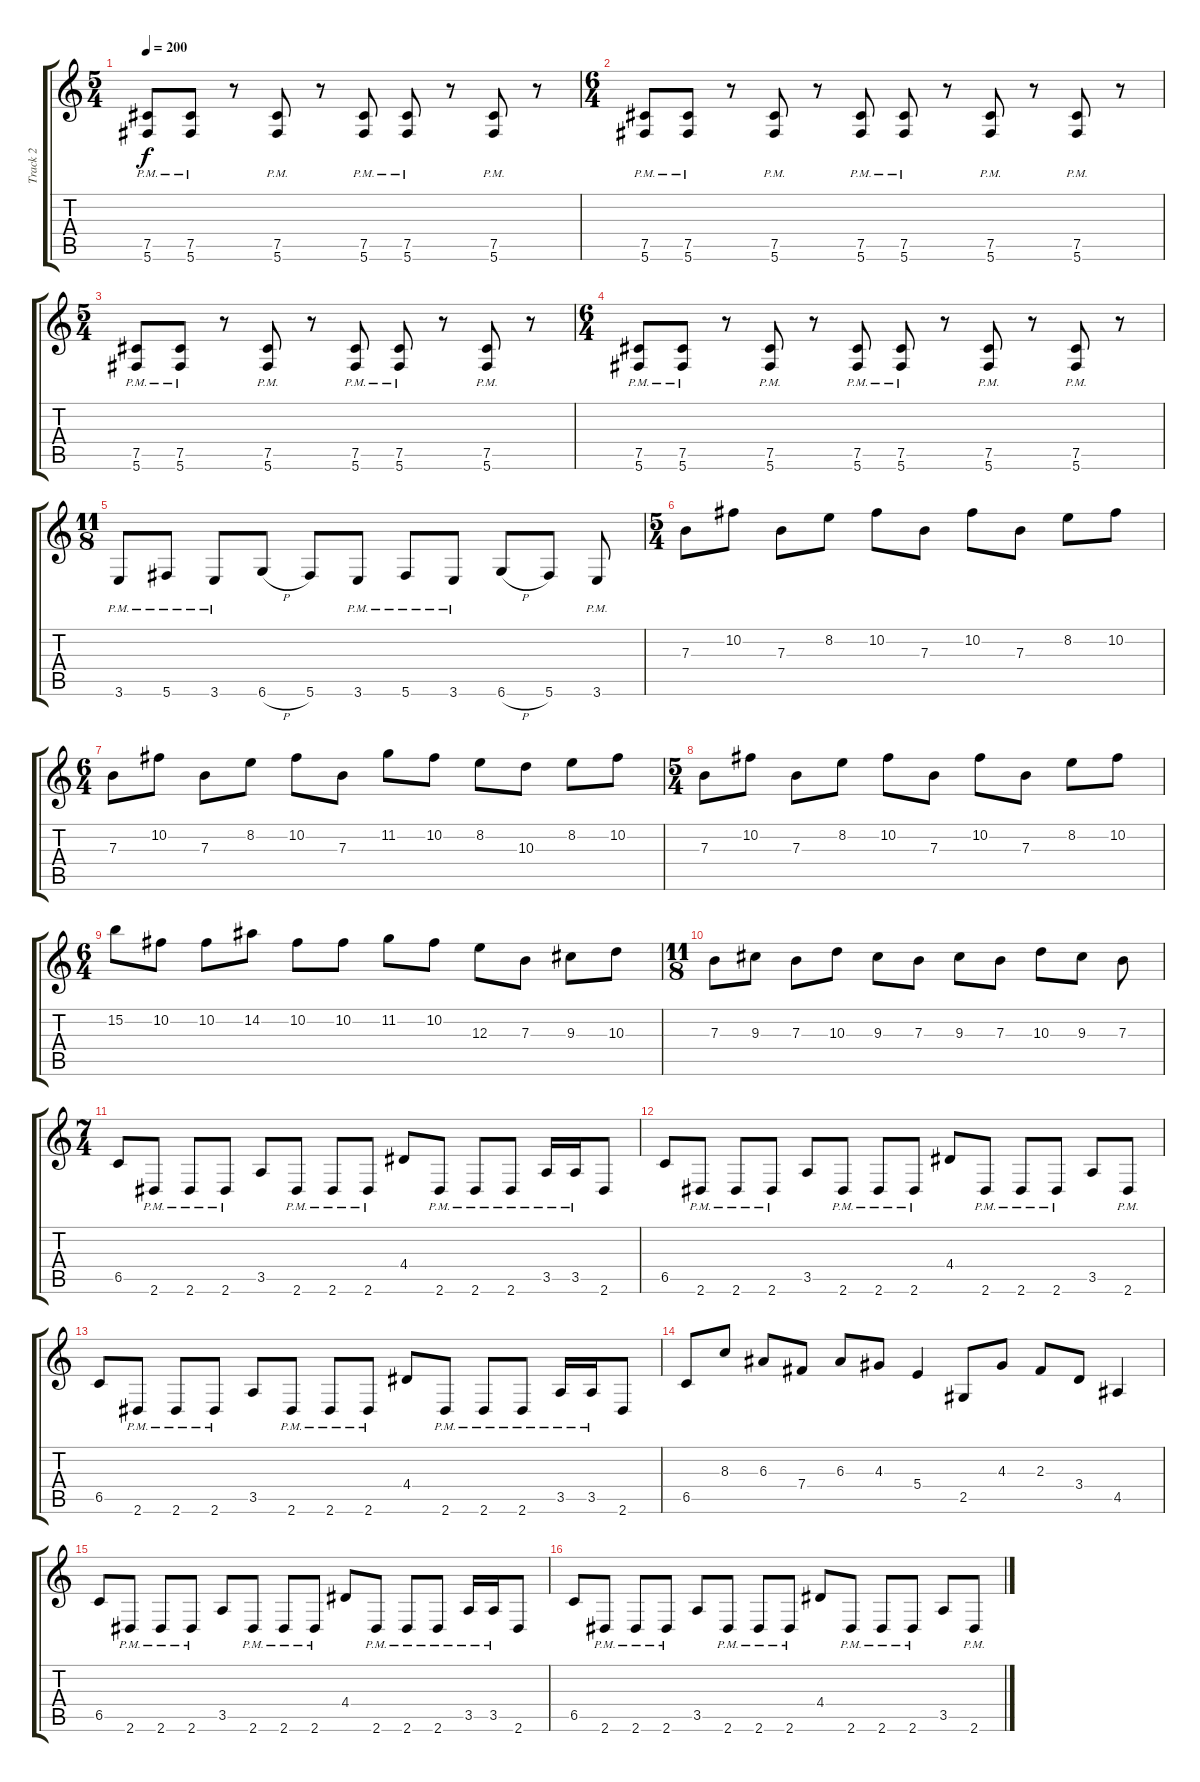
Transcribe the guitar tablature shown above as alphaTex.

\track ("Track 2" "Track 2") {instrument distortionguitar}
\staff {score tabs}
\tuning (Db4 Ab3 E3 B2 Gb2 Db2) {hide}
\ts (5 4)
\tempo 200
\clef g2
\ks c
(7.5{pm} 5.6{pm}).8{dy f} (7.5{pm} 5.6{pm}).8 r.8 (7.5{pm} 5.6{pm}).8 r.8 (7.5{pm} 5.6{pm}).8 (7.5{pm} 5.6{pm}).8 r.8 (7.5{pm} 5.6{pm}).8 r.8 |
\ts (6 4)
(7.5{pm} 5.6{pm}).8 (7.5{pm} 5.6{pm}).8 r.8 (7.5{pm} 5.6{pm}).8 r.8 (7.5{pm} 5.6{pm}).8 (7.5{pm} 5.6{pm}).8 r.8 (7.5{pm} 5.6{pm}).8 r.8 (7.5{pm} 5.6{pm}).8 r.8 |
\ts (5 4)
(7.5{pm} 5.6{pm}).8 (7.5{pm} 5.6{pm}).8 r.8 (7.5{pm} 5.6{pm}).8 r.8 (7.5{pm} 5.6{pm}).8 (7.5{pm} 5.6{pm}).8 r.8 (7.5{pm} 5.6{pm}).8 r.8 |
\ts (6 4)
(7.5{pm} 5.6{pm}).8 (7.5{pm} 5.6{pm}).8 r.8 (7.5{pm} 5.6{pm}).8 r.8 (7.5{pm} 5.6{pm}).8 (7.5{pm} 5.6{pm}).8 r.8 (7.5{pm} 5.6{pm}).8 r.8 (7.5{pm} 5.6{pm}).8 r.8 |
\ts (11 8)
3.6{pm}.8 5.6{pm}.8 3.6{pm}.8 6.6{h}.8 5.6.8 3.6{pm}.8 5.6{pm}.8 3.6{pm}.8 6.6{h}.8 5.6.8 3.6{pm}.8 |
\ts (5 4)
7.3.8 10.2.8 7.3.8 8.2.8 10.2.8 7.3.8 10.2.8 7.3.8 8.2.8 10.2.8 |
\ts (6 4)
7.3.8 10.2.8 7.3.8 8.2.8 10.2.8 7.3.8 11.2.8 10.2.8 8.2.8 10.3.8 8.2.8 10.2.8 |
\ts (5 4)
7.3.8 10.2.8 7.3.8 8.2.8 10.2.8 7.3.8 10.2.8 7.3.8 8.2.8 10.2.8 |
\ts (6 4)
15.2.8 10.2.8 10.2.8 14.2.8 10.2.8 10.2.8 11.2.8 10.2.8 12.3.8 7.3.8 9.3.8 10.3.8 |
\ts (11 8)
7.3.8 9.3.8 7.3.8 10.3.8 9.3.8 7.3.8 9.3.8 7.3.8 10.3.8 9.3.8 7.3.8 |
\ts (7 4)
6.5.8 2.6{pm}.8 2.6{pm}.8 2.6{pm}.8 3.5.8 2.6{pm}.8 2.6{pm}.8 2.6{pm}.8 4.4.8 2.6{pm}.8 2.6{pm}.8 2.6{pm}.8 3.5{pm}.16 3.5{pm}.16 2.6.8 |
6.5.8 2.6{pm}.8 2.6{pm}.8 2.6{pm}.8 3.5.8 2.6{pm}.8 2.6{pm}.8 2.6{pm}.8 4.4.8 2.6{pm}.8 2.6{pm}.8 2.6{pm}.8 3.5.8 2.6{pm}.8 |
6.5.8 2.6{pm}.8 2.6{pm}.8 2.6{pm}.8 3.5.8 2.6{pm}.8 2.6{pm}.8 2.6{pm}.8 4.4.8 2.6{pm}.8 2.6{pm}.8 2.6{pm}.8 3.5{pm}.16 3.5{pm}.16 2.6.8 |
6.5.8 8.3.8 6.3.8 7.4.8 6.3.8 4.3.8 5.4.4 2.5.8 4.3.8 2.3.8 3.4.8 4.5.4 |
6.5.8 2.6{pm}.8 2.6{pm}.8 2.6{pm}.8 3.5.8 2.6{pm}.8 2.6{pm}.8 2.6{pm}.8 4.4.8 2.6{pm}.8 2.6{pm}.8 2.6{pm}.8 3.5{pm}.16 3.5{pm}.16 2.6.8 |
6.5.8 2.6{pm}.8 2.6{pm}.8 2.6{pm}.8 3.5.8 2.6{pm}.8 2.6{pm}.8 2.6{pm}.8 4.4.8 2.6{pm}.8 2.6{pm}.8 2.6{pm}.8 3.5.8 2.6{pm}.8
